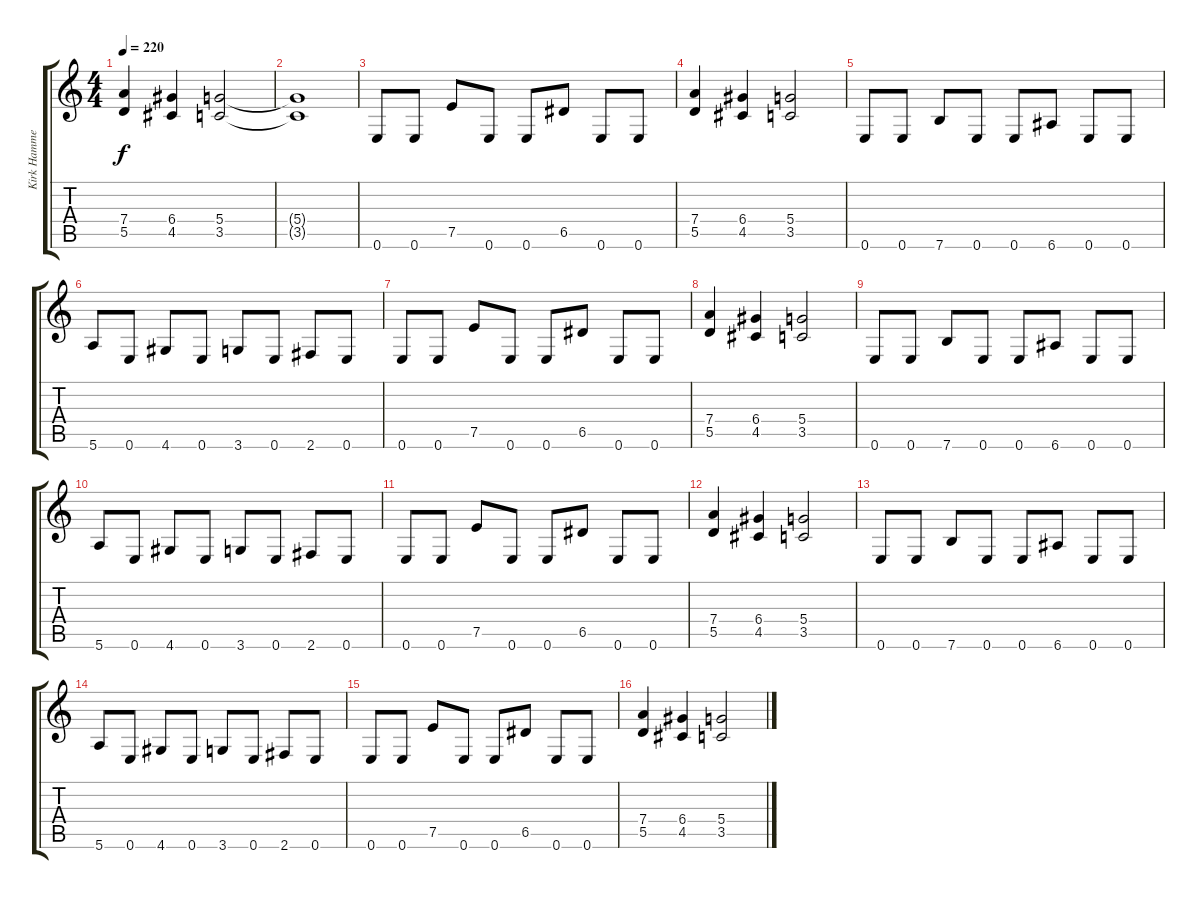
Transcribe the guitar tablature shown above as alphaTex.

\track ("Kirk Hammett Distortion" "Kirk Hamme") {instrument distortionguitar}
\staff {score tabs}
\tuning (E4 B3 G3 D3 A2 E2) {hide}
\ts (4 4)
\tempo 220
\clef g2
\ks c
(7.4 5.5).4{dy f} (6.4 4.5).4 (5.4 3.5).2 |
(5.4{t} 3.5{t}).1 |
0.6.8 0.6.8 7.5.8 0.6.8 0.6.8 6.5.8 0.6.8 0.6.8 |
(7.4 5.5).4 (6.4 4.5).4 (5.4 3.5).2 |
0.6.8 0.6.8 7.6.8 0.6.8 0.6.8 6.6.8 0.6.8 0.6.8 |
5.6.8 0.6.8 4.6.8 0.6.8 3.6.8 0.6.8 2.6.8 0.6.8 |
0.6.8 0.6.8 7.5.8 0.6.8 0.6.8 6.5.8 0.6.8 0.6.8 |
(7.4 5.5).4 (6.4 4.5).4 (5.4 3.5).2 |
0.6.8 0.6.8 7.6.8 0.6.8 0.6.8 6.6.8 0.6.8 0.6.8 |
5.6.8 0.6.8 4.6.8 0.6.8 3.6.8 0.6.8 2.6.8 0.6.8 |
0.6.8 0.6.8 7.5.8 0.6.8 0.6.8 6.5.8 0.6.8 0.6.8 |
(7.4 5.5).4 (6.4 4.5).4 (5.4 3.5).2 |
0.6.8 0.6.8 7.6.8 0.6.8 0.6.8 6.6.8 0.6.8 0.6.8 |
5.6.8 0.6.8 4.6.8 0.6.8 3.6.8 0.6.8 2.6.8 0.6.8 |
0.6.8 0.6.8 7.5.8 0.6.8 0.6.8 6.5.8 0.6.8 0.6.8 |
(7.4 5.5).4 (6.4 4.5).4 (5.4 3.5).2
